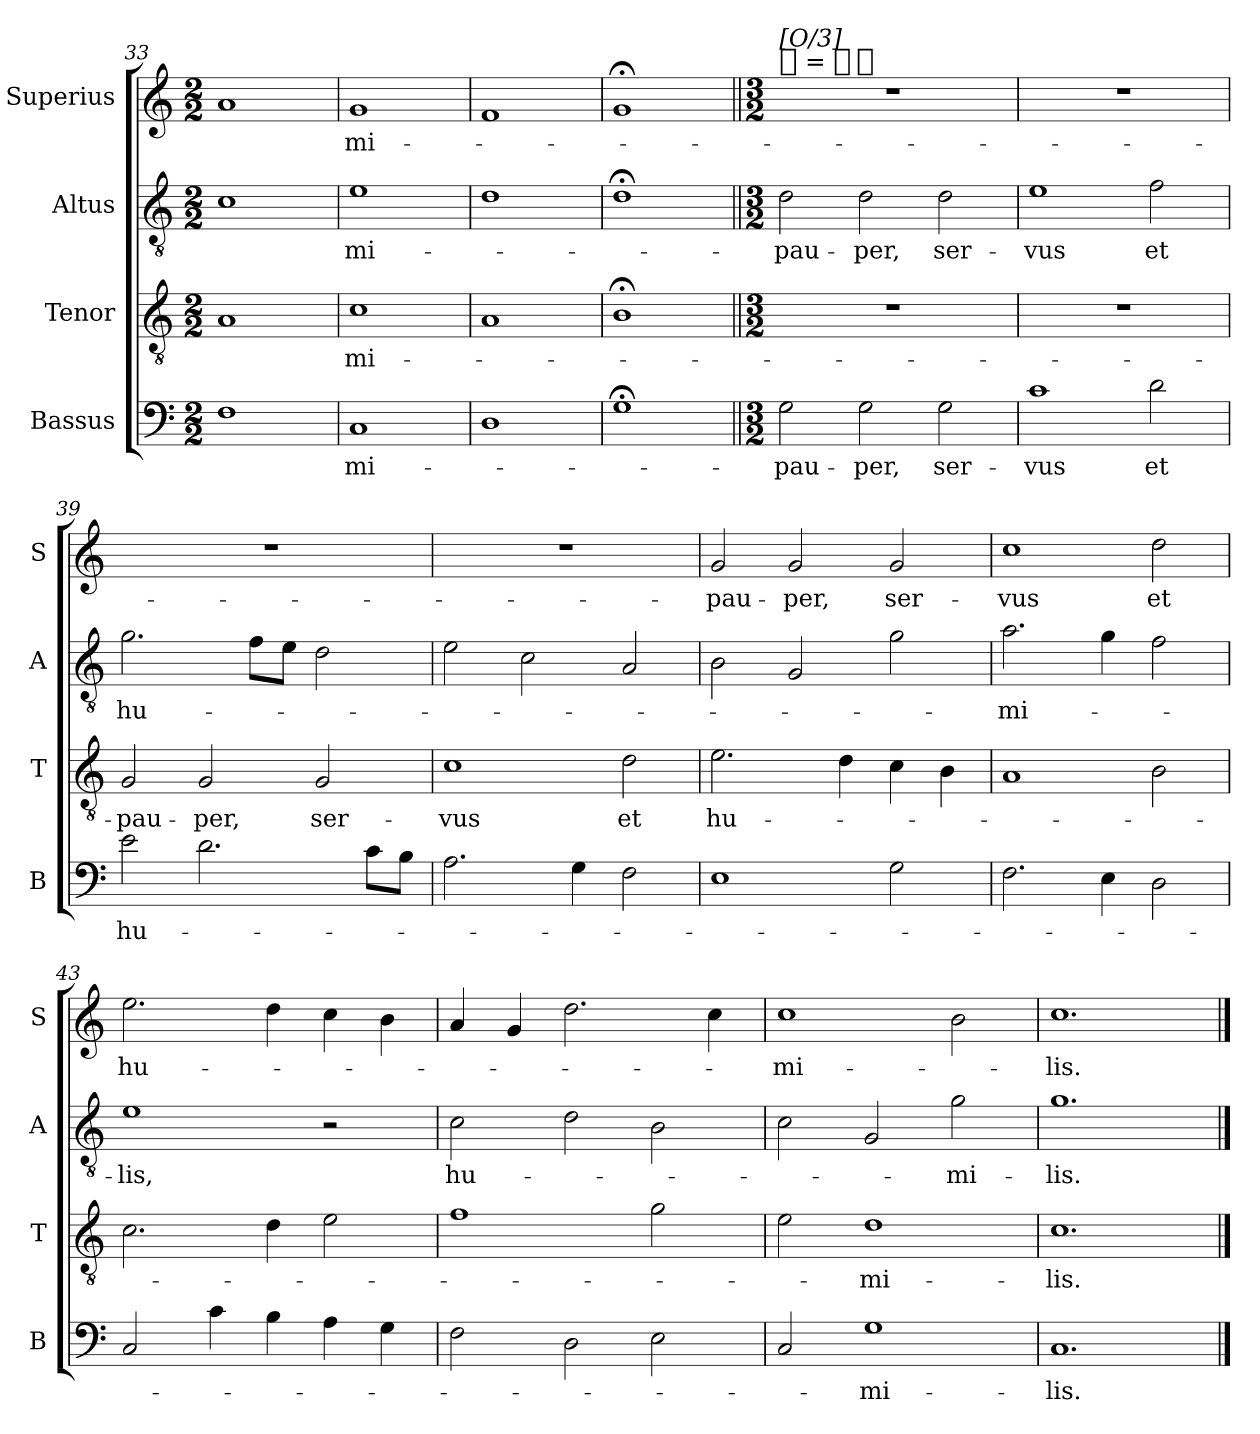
**kern	**text	**kern	**text	**kern	**text	**kern	**text
*part4	*part4	*part3	*part3	*part2	*part2	*part1	*part1
*staff4	*staff4	*staff3	*staff3	*staff2	*staff2	*staff1	*staff1
*I"Bassus	*	*I"Tenor	*	*I"Altus	*	*I"Superius	*
*I'B	*	*I'T	*	*I'A	*	*I'S	*
*clefF4	*	*clefGv2	*	*clefGv2	*	*clefG2	*
*k[]	*	*k[]	*	*k[]	*	*k[]	*
*M2/2	*	*M2/2	*	*M2/2	*	*M2/2	*
=33	=33	=33	=33	=33	=33	=33	=33
1F	.	1A	.	1c	.	1a	.
=34	=34	=34	=34	=34	=34	=34	=34
1C	-mi-	1c	-mi-	1e	-mi-	1g	-mi-
=35	=35	=35	=35	=35	=35	=35	=35
1D	.	1A	.	1d	.	1f	.
=36	=36	=36	=36	=36	=36	=36	=36
1G;<	.	1B;<	.	1d;<	.	1g;<	.
=37||	=37||	=37||	=37||	=37||	=37||	=37||	=37||
*M3/2	*	*M3/2	*	*M3/2	*	*M3/2	*
!	!	!	!	!	!	!LO:TX:a:t=[whole] = [whole-dot]	!
!	!	!	!	!	!	!LO:TX:a:t=[O/3]	!
2G	-pau-	1.r	.	2d	-pau-	1.r	.
2G	-per,	.	.	2d	-per,	.	.
2G	ser-	.	.	2d	ser-	.	.
=38	=38	=38	=38	=38	=38	=38	=38
1c	-vus	1.r	.	1e	-vus	1.r	.
2d	et	.	.	2f	et	.	.
=39	=39	=39	=39	=39	=39	=39	=39
2e	hu-	2G	-pau-	2.g	hu-	1.r	.
2.d	.	2G	-per,	.	.	.	.
.	.	.	.	8fL	.	.	.
.	.	.	.	8eJ	.	.	.
.	.	2G	ser-	2d	.	.	.
8cL	.	.	.	.	.	.	.
8BJ	.	.	.	.	.	.	.
=40	=40	=40	=40	=40	=40	=40	=40
2.A	.	1c	-vus	2e	.	1.r	.
.	.	.	.	2c	.	.	.
4G	.	.	.	.	.	.	.
2F	.	2d	et	2A	.	.	.
=41	=41	=41	=41	=41	=41	=41	=41
1E	.	2.e	hu-	2B	.	2g	-pau-
.	.	.	.	2G	.	2g	-per,
.	.	4d	.	.	.	.	.
2G	.	4c	.	2g	.	2g	ser-
.	.	4B	.	.	.	.	.
=42	=42	=42	=42	=42	=42	=42	=42
2.F	.	1A	.	2.a	-mi-	1cc	-vus
4E	.	.	.	4g	.	.	.
2D	.	2B	.	2f	.	2dd	et
=43	=43	=43	=43	=43	=43	=43	=43
2C	.	2.c	.	1e	-lis,	2.ee	hu-
4c	.	.	.	.	.	.	.
4B	.	4d	.	.	.	4dd	.
4A	.	2e	.	2r	.	4cc	.
4G	.	.	.	.	.	4b	.
=44	=44	=44	=44	=44	=44	=44	=44
!	!	!	!	!	!LO:LY:i	!	!
2F	.	1f	.	2c	hu-	4a	.
.	.	.	.	.	.	4g	.
2D	.	.	.	2d	.	2.dd	.
2E	.	2g	.	2B	.	.	.
.	.	.	.	.	.	4cc	.
=45	=45	=45	=45	=45	=45	=45	=45
2C	.	2e	.	2c	.	1cc	-mi-
1G	-mi-	1d	-mi-	2G	.	.	.
!	!	!	!	!	!LO:LY:i	!	!
.	.	.	.	2g	-mi-	2b	.
=46	=46	=46	=46	=46	=46	=46	=46
!	!	!	!	!	!LO:LY:i	!	!
1.C	-lis.	1.c	-lis.	1.g	-lis.	1.cc	-lis.
==	==	==	==	==	==	==	==
*-	*-	*-	*-	*-	*-	*-	*-
